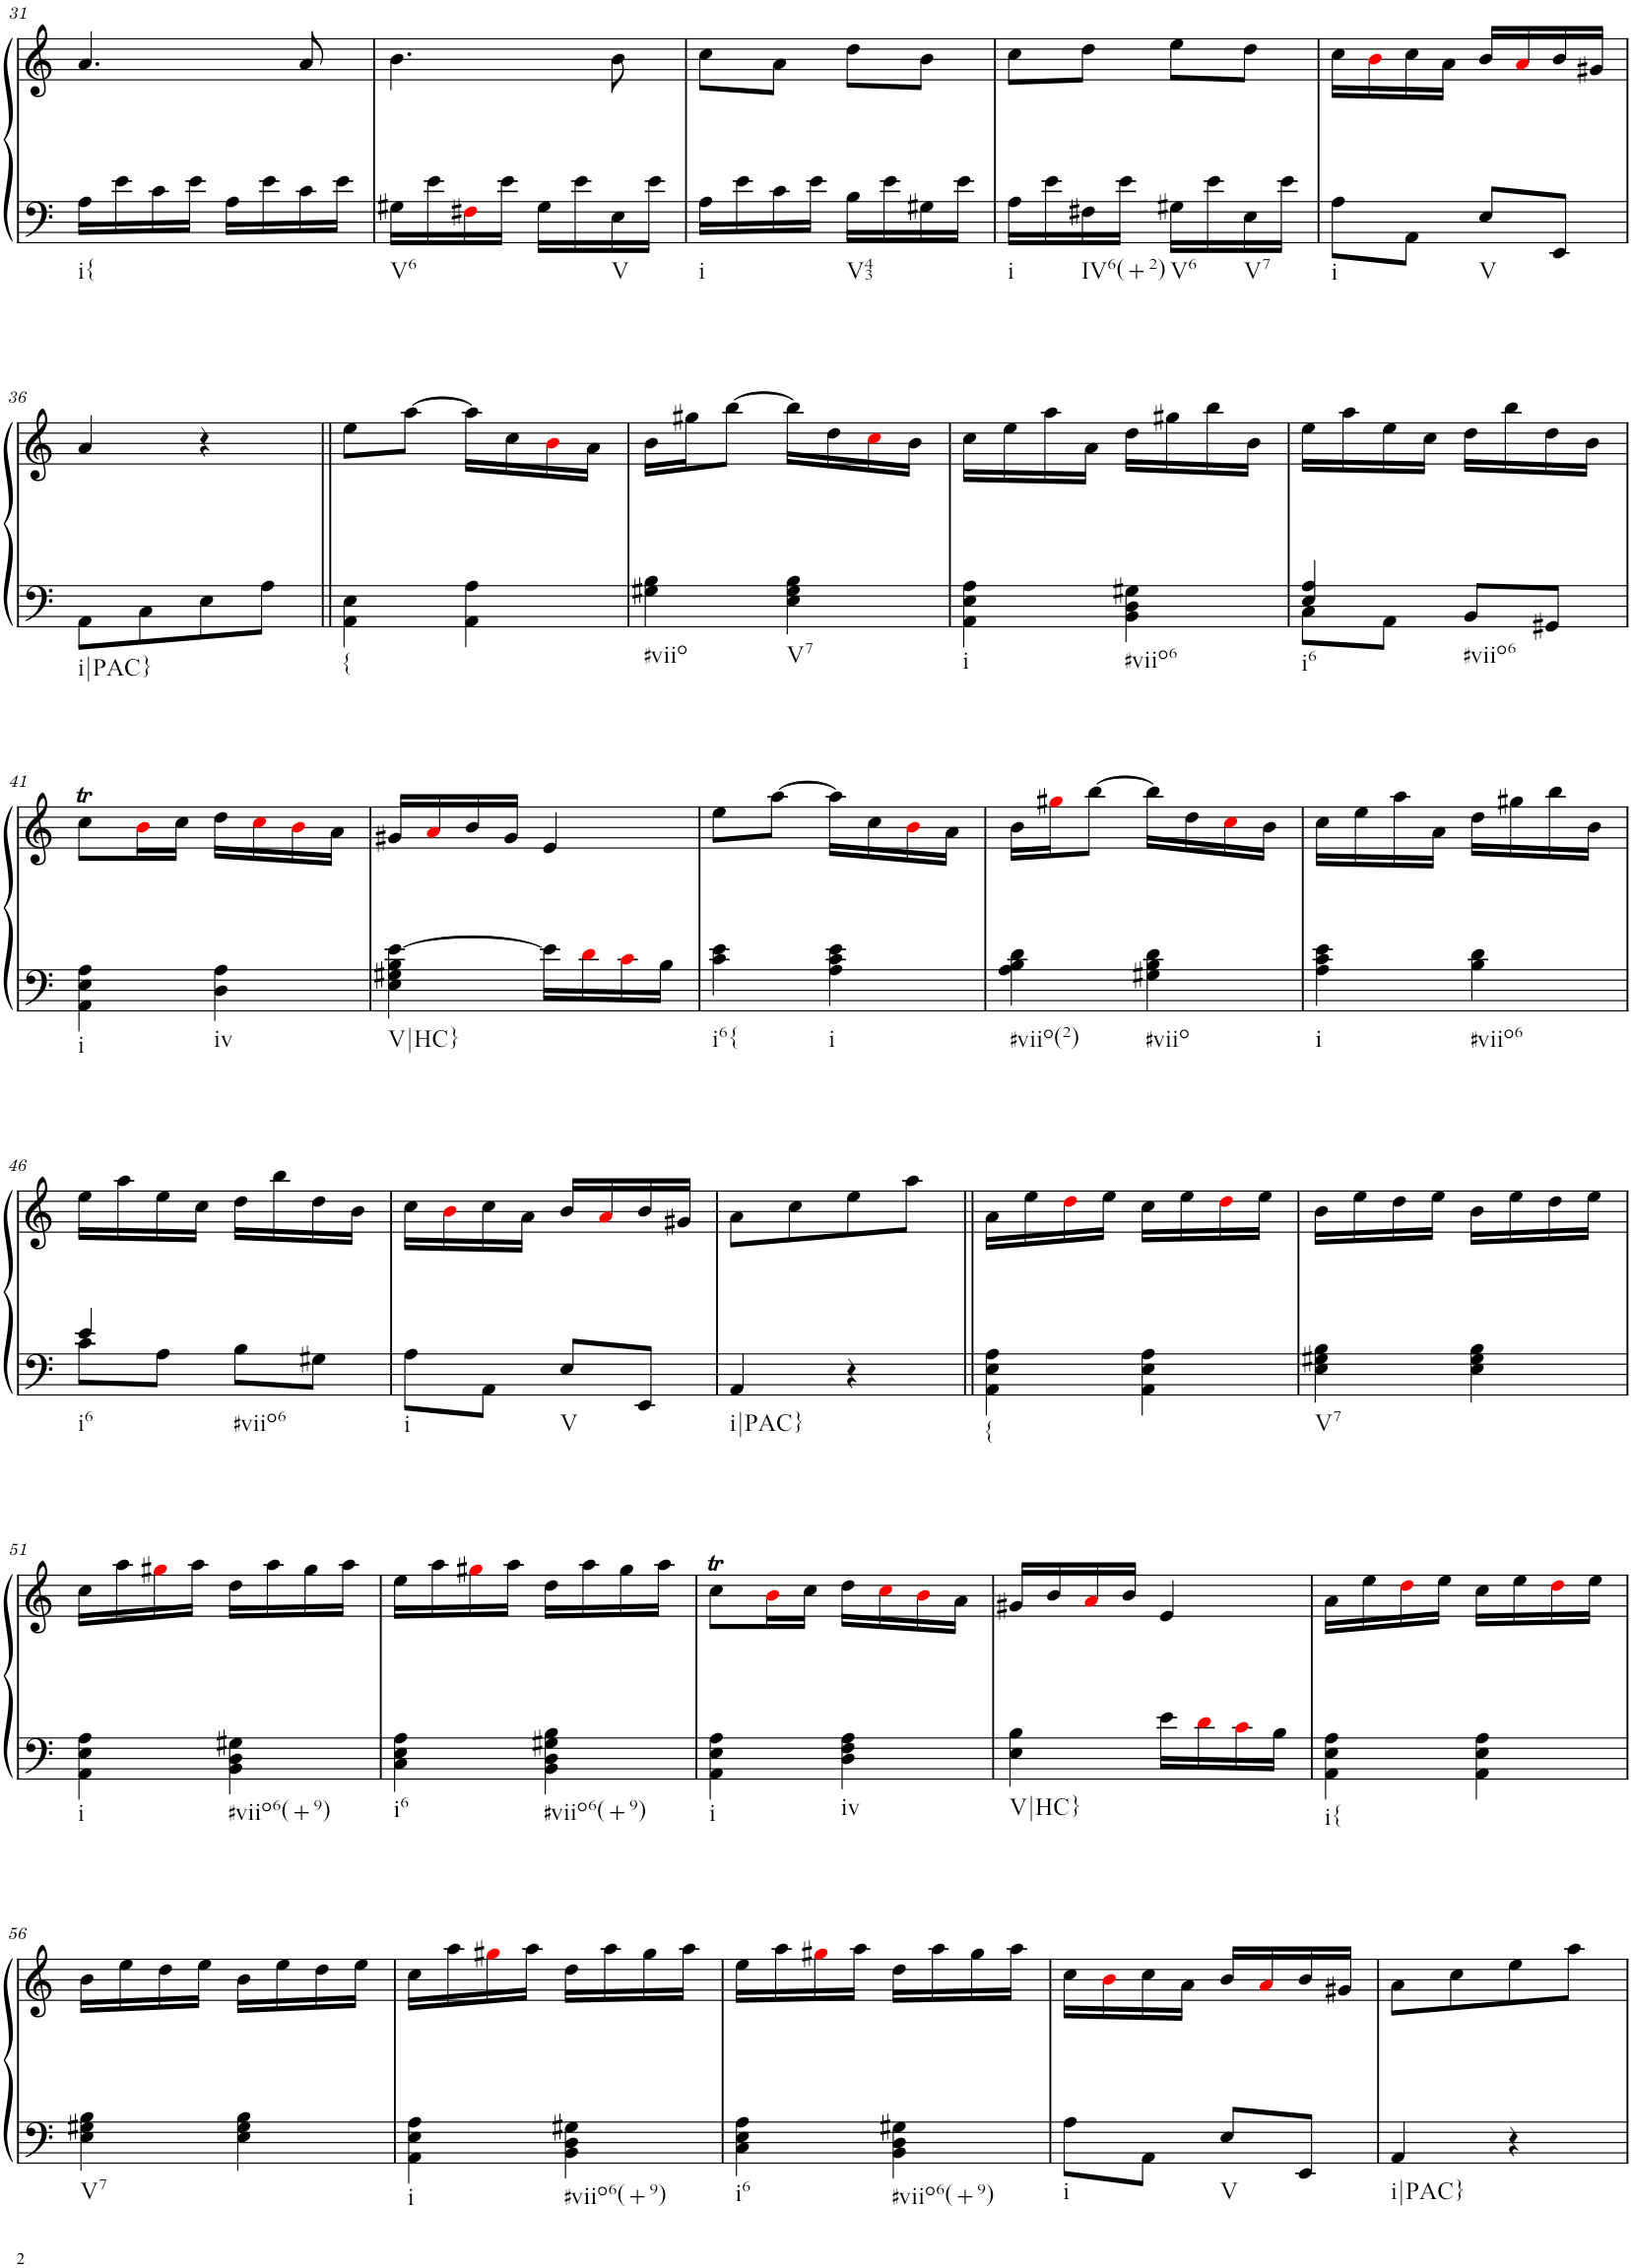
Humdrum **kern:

**kern	**kern
*part1	*part1
*staff2	*staff1
*I"Piano	*
*I'Pno.	*
!!LO:PB:g=z
*clefF4	*clefG2
*k[]	*k[]
*M2/4	*M2/4
=31	=31
!LO:TX:b:t=i{	!
16A\LL	4.a/
16e\	.
16c\	.
16e\JJ	.
16A\LL	.
16e\	.
16c\	8a/
16e\JJ	.
=32	=32
!LO:TX:b:t=V6	!
16G#X\LL	4.b\
16e\	.
16F#Xi\	.
16e\JJ	.
16G#\LL	.
16e\	.
!LO:TX:b:t=V	!
16E\	8b\
16e\JJ	.
=33	=33
!LO:TX:b:t=i	!
16A\LL	8cc\L
16e\	.
16c\	8a\J
16e\JJ	.
!LO:TX:b:t=V43	!
16B\LL	8dd\L
16e\	.
16G#X\	8b\J
16e\JJ	.
=34	=34
!LO:TX:b:t=i	!
16A\LL	8cc\L
16e\	.
!LO:TX:b:t=IV6(+2)	!
16F#X\	8dd\J
16e\JJ	.
!LO:TX:b:t=V6	!
16G#X\LL	8ee\L
16e\	.
!LO:TX:b:t=V7	!
16E\	8dd\J
16e\JJ	.
=35	=35
!LO:TX:b:t=i	!
8A\L	16cc\LL
.	16bi\
8AA\J	16cc\
.	16a\JJ
!LO:TX:b:t=V	!
8E/L	16b/LL
.	16ai/
8EE/J	16b/
.	16g#X/JJ
!!LO:LB:g=z
=36	=36
!LO:TX:b:t=i|PAC}	!
8AA\L	4a/
8C\	.
8E\	4r
8A\J	.
=37||	=37||
!LO:TX:b:t={	!
4AA\ 4E\	8ee\L
.	[8aa\J
4AA\ 4A\	16aa\LL]
.	16cc\
.	16bi\
.	16a\JJ
=38	=38
!LO:TX:b:t=#viio	!
4G#X\ 4B\	16b\LL
.	16gg#X\J
.	[8bb\J
!LO:TX:b:t=V7	!
4E\ 4G#\ 4B\	16bb\LL]
.	16dd\
.	16cci\
.	16b\JJ
=39	=39
!LO:TX:b:t=i	!
4AA\ 4E\ 4A\	16cc\LL
.	16ee\
.	16aa\
.	16a\JJ
!LO:TX:b:t=#viio6	!
4BB\ 4D\ 4G#X\	16dd\LL
.	16gg#X\
.	16bb\
.	16b\JJ
=40	=40
*^	*
!LO:TX:b:t=i6	!	!
4E/ 4A/	8C\L	16ee\LL
.	.	16aa\
.	8AA\J	16ee\
.	.	16cc\JJ
!LO:TX:b:t=#viio6	!	!
8BB/L	4ryy	16dd\LL
.	.	16bb\
8GG#X/J	.	16dd\
.	.	16b\JJ
*v	*v	*
!!LO:LB:g=z
=41	=41
!LO:TX:b:t=i	!
4AA\ 4E\ 4A\	8ccT\L
.	16bi\L
.	16cc\JJ
!LO:TX:b:t=iv	!
4D\ 4A\	16dd\LL
.	16cci\
.	16bi\
.	16a\JJ
=42	=42
!LO:TX:b:t=V|HC}	!
4E\ 4G#X\ 4B\ [4e\	16g#X/LL
.	16ai/
.	16b/
.	16g#/JJ
16e\LL]	4e/
16di\	.
16ci\	.
16B\JJ	.
=43	=43
!LO:TX:b:t=i6{	!
4c\ 4e\	8ee\L
.	[8aa\J
!LO:TX:b:t=i	!
4A\ 4c\ 4e\	16aa\LL]
.	16cc\
.	16bi\
.	16a\JJ
=44	=44
!LO:TX:b:t=#viio(2)	!
4A\ 4B\ 4d\	16b\LL
.	16gg#Xi\J
.	[8bb\J
!LO:TX:b:t=#viio	!
4G#X\ 4B\ 4d\	16bb\LL]
.	16dd\
.	16cci\
.	16b\JJ
=45	=45
!LO:TX:b:t=i	!
4A\ 4c\ 4e\	16cc\LL
.	16ee\
.	16aa\
.	16a\JJ
!LO:TX:b:t=#viio6	!
4B\ 4d\	16dd\LL
.	16gg#X\
.	16bb\
.	16b\JJ
!!LO:LB:g=z
=46	=46
*^	*
!LO:TX:b:t=i6	!	!
4e/	8c\L	16ee\LL
.	.	16aa\
.	8A\J	16ee\
.	.	16cc\JJ
!LO:TX:b:t=#viio6	!	!
8B\L	4ryy	16dd\LL
.	.	16bb\
8G#X\J	.	16dd\
.	.	16b\JJ
*v	*v	*
=47	=47
!LO:TX:b:t=i	!
8A\L	16cc\LL
.	16bi\
8AA\J	16cc\
.	16a\JJ
!LO:TX:b:t=V	!
8E/L	16b/LL
.	16ai/
8EE/J	16b/
.	16g#X/JJ
=48	=48
!LO:TX:b:t=i|PAC}	!
4AA/	8a\L
.	8cc\
4r	8ee\
.	8aa\J
=49||	=49||
!LO:TX:b:t={	!
4AA\ 4E\ 4A\	16a\LL
.	16ee\
.	16ddi\
.	16ee\JJ
4AA\ 4E\ 4A\	16cc\LL
.	16ee\
.	16ddi\
.	16ee\JJ
=50	=50
!LO:TX:b:t=V7	!
4E\ 4G#X\ 4B\	16b\LL
.	16ee\
.	16dd\
.	16ee\JJ
4E\ 4G#\ 4B\	16b\LL
.	16ee\
.	16dd\
.	16ee\JJ
!!LO:LB:g=z
=51	=51
!LO:TX:b:t=i	!
4AA\ 4E\ 4A\	16cc\LL
.	16aa\
.	16gg#Xi\
.	16aa\JJ
!LO:TX:b:t=#viio6(+9)	!
4BB\ 4D\ 4G#X\	16dd\LL
.	16aa\
.	16gg#\
.	16aa\JJ
=52	=52
!LO:TX:b:t=i6	!
4C\ 4E\ 4A\	16ee\LL
.	16aa\
.	16gg#Xi\
.	16aa\JJ
!LO:TX:b:t=#viio6(+9)	!
4BB\ 4D\ 4G#X\ 4B\	16dd\LL
.	16aa\
.	16gg#\
.	16aa\JJ
=53	=53
!LO:TX:b:t=i	!
4AA\ 4E\ 4A\	8ccT\L
.	16bi\L
.	16cc\JJ
!LO:TX:b:t=iv	!
4D\ 4F\ 4A\	16dd\LL
.	16cci\
.	16bi\
.	16a\JJ
=54	=54
!LO:TX:b:t=V|HC}	!
4E\ 4B\	16g#X/LL
.	16b/
.	16ai/
.	16b/JJ
16e\LL	4e/
16di\	.
16ci\	.
16B\JJ	.
=55	=55
!LO:TX:b:t=i{	!
4AA\ 4E\ 4A\	16a\LL
.	16ee\
.	16ddi\
.	16ee\JJ
4AA\ 4E\ 4A\	16cc\LL
.	16ee\
.	16ddi\
.	16ee\JJ
!!LO:LB:g=z
=56	=56
!LO:TX:b:t=V7	!
4E\ 4G#X\ 4B\	16b\LL
.	16ee\
.	16dd\
.	16ee\JJ
4E\ 4G#\ 4B\	16b\LL
.	16ee\
.	16dd\
.	16ee\JJ
=57	=57
!LO:TX:b:t=i	!
4AA\ 4E\ 4A\	16cc\LL
.	16aa\
.	16gg#Xi\
.	16aa\JJ
!LO:TX:b:t=#viio6(+9)	!
4BB\ 4D\ 4G#X\	16dd\LL
.	16aa\
.	16gg#\
.	16aa\JJ
=58	=58
!LO:TX:b:t=i6	!
4C\ 4E\ 4A\	16ee\LL
.	16aa\
.	16gg#Xi\
.	16aa\JJ
!LO:TX:b:t=#viio6(+9)	!
4BB\ 4D\ 4G#X\	16dd\LL
.	16aa\
.	16gg#\
.	16aa\JJ
=59	=59
!LO:TX:b:t=i	!
8A\L	16cc\LL
.	16bi\
8AA\J	16cc\
.	16a\JJ
!LO:TX:b:t=V	!
8E/L	16b/LL
.	16ai/
8EE/J	16b/
.	16g#X/JJ
=60	=60
!LO:TX:b:t=i|PAC}	!
4AA/	8a\L
.	8cc\
4r	8ee\
.	8aa\J
=	=
*-	*-
